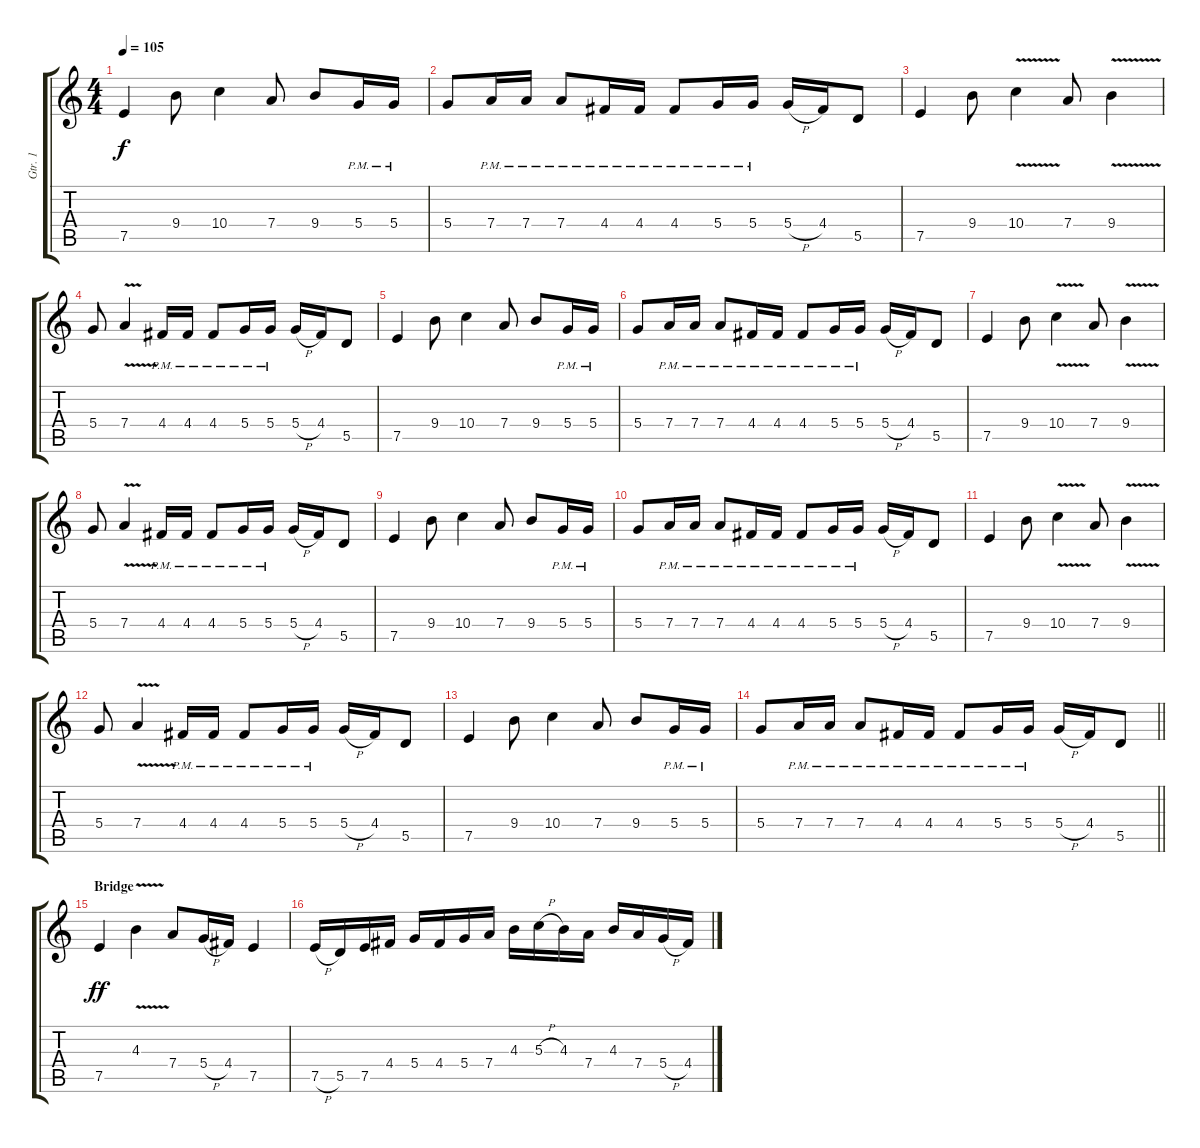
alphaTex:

\track ("Gtr. 1" "Gtr. 1") {instrument electricguitarclean}
\staff {score tabs}
\tuning (E4 B3 G3 D3 A2 E2) {hide}
\ts (4 4)
\tempo 105
\clef g2
\ks c
7.5.4{dy f} 9.4.8 10.4.4 7.4.8 9.4.8 5.4{pm}.16 5.4{pm}.16 |
5.4.8 7.4{pm}.16 7.4{pm}.16 7.4{pm}.8 4.4{pm}.16 4.4{pm}.16 4.4{pm}.8 5.4{pm}.16 5.4{pm}.16 5.4{h}.16 4.4.16 5.5.8 |
7.5.4 9.4.8 10.4{v}.4 7.4.8 9.4{v}.4 |
5.4.8 7.4{v}.4 4.4{pm}.16 4.4{pm}.16 4.4{pm}.8 5.4{pm}.16 5.4{pm}.16 5.4{h}.16 4.4.16 5.5.8 |
7.5.4 9.4.8 10.4.4 7.4.8 9.4.8 5.4{pm}.16 5.4{pm}.16 |
5.4.8 7.4{pm}.16 7.4{pm}.16 7.4{pm}.8 4.4{pm}.16 4.4{pm}.16 4.4{pm}.8 5.4{pm}.16 5.4{pm}.16 5.4{h}.16 4.4.16 5.5.8 |
7.5.4 9.4.8 10.4{v}.4 7.4.8 9.4{v}.4 |
5.4.8 7.4{v}.4 4.4{pm}.16 4.4{pm}.16 4.4{pm}.8 5.4{pm}.16 5.4{pm}.16 5.4{h}.16 4.4.16 5.5.8 |
7.5.4 9.4.8 10.4.4 7.4.8 9.4.8 5.4{pm}.16 5.4{pm}.16 |
5.4.8 7.4{pm}.16 7.4{pm}.16 7.4{pm}.8 4.4{pm}.16 4.4{pm}.16 4.4{pm}.8 5.4{pm}.16 5.4{pm}.16 5.4{h}.16 4.4.16 5.5.8 |
7.5.4 9.4.8 10.4{v}.4 7.4.8 9.4{v}.4 |
5.4.8 7.4{v}.4 4.4{pm}.16 4.4{pm}.16 4.4{pm}.8 5.4{pm}.16 5.4{pm}.16 5.4{h}.16 4.4.16 5.5.8 |
7.5.4 9.4.8 10.4.4 7.4.8 9.4.8 5.4{pm}.16 5.4{pm}.16 |
\barLineRight lightlight
5.4.8 7.4{pm}.16 7.4{pm}.16 7.4{pm}.8 4.4{pm}.16 4.4{pm}.16 4.4{pm}.8 5.4{pm}.16 5.4{pm}.16 5.4{h}.16 4.4.16 5.5.8 |
\section ("" "Bridge")
7.5.4{dy ff} 4.3{v}.4 7.4.8 5.4{h}.16 4.4.16 7.5.4 |
7.5{h}.16 5.5.16 7.5.16 4.4.16 5.4.16 4.4.16 5.4.16 7.4.16 4.3.16 5.3{h}.16 4.3.16 7.4.16 4.3.16 7.4.16 5.4{h}.16 4.4.16
